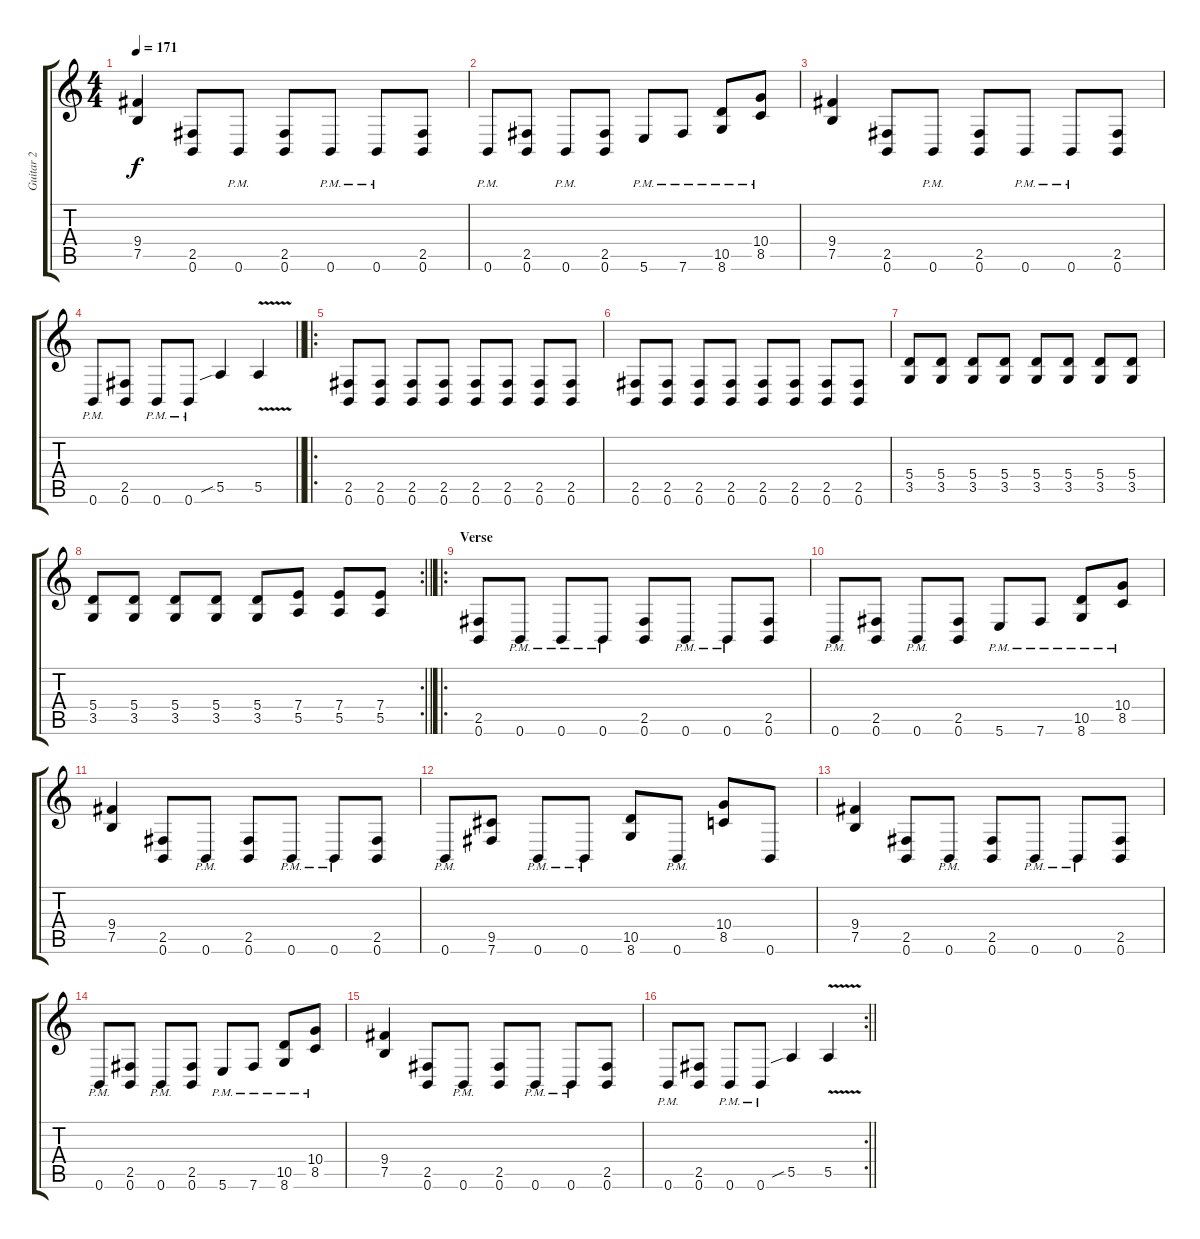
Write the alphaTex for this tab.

\track ("Guitar 2" "Guitar 2") {instrument distortionguitar}
\staff {score tabs}
\tuning (B3 Gb3 D3 A2 E2 B1) {hide}
\ts (4 4)
\tempo 171
\clef g2
\ks c
(9.4 7.5).4{dy f} (2.5 0.6).8 0.6{pm}.8 (2.5 0.6).8 0.6{pm}.8 0.6{pm}.8 (2.5 0.6).8 |
0.6{pm}.8 (2.5 0.6).8 0.6{pm}.8 (2.5 0.6).8 5.6{pm}.8 7.6{pm}.8 (10.5{pm} 8.6{pm}).8 (10.4{pm} 8.5{pm}).8 |
(9.4 7.5).4 (2.5 0.6).8 0.6{pm}.8 (2.5 0.6).8 0.6{pm}.8 0.6{pm}.8 (2.5 0.6).8 |
\barLineRight lightlight
0.6{pm}.8 (2.5 0.6).8 0.6{pm}.8 0.6{pm}.8 5.5{sib}.4 5.5{v}.4 |
\ro
\section ("" "")
(2.5 0.6).8 (2.5 0.6).8 (2.5 0.6).8 (2.5 0.6).8 (2.5 0.6).8 (2.5 0.6).8 (2.5 0.6).8 (2.5 0.6).8 |
(2.5 0.6).8 (2.5 0.6).8 (2.5 0.6).8 (2.5 0.6).8 (2.5 0.6).8 (2.5 0.6).8 (2.5 0.6).8 (2.5 0.6).8 |
(5.4 3.5).8 (5.4 3.5).8 (5.4 3.5).8 (5.4 3.5).8 (5.4 3.5).8 (5.4 3.5).8 (5.4 3.5).8 (5.4 3.5).8 |
\rc 2
\barLineRight lightlight
(5.4 3.5).8 (5.4 3.5).8 (5.4 3.5).8 (5.4 3.5).8 (5.4 3.5).8 (7.4 5.5).8 (7.4 5.5).8 (7.4 5.5).8 |
\ro
\section ("" "Verse")
(2.5 0.6).8 0.6{pm}.8 0.6{pm}.8 0.6{pm}.8 (2.5 0.6).8 0.6{pm}.8 0.6{pm}.8 (2.5 0.6).8 |
0.6{pm}.8 (2.5 0.6).8 0.6{pm}.8 (2.5 0.6).8 5.6{pm}.8 7.6{pm}.8 (10.5{pm} 8.6{pm}).8 (10.4{pm} 8.5{pm}).8 |
(9.4 7.5).4 (2.5 0.6).8 0.6{pm}.8 (2.5 0.6).8 0.6{pm}.8 0.6{pm}.8 (2.5 0.6).8 |
0.6{pm}.8 (9.5 7.6).8 0.6{pm}.8 0.6{pm}.8 (10.5 8.6).8 0.6{pm}.8 (10.4 8.5).8 0.6.8 |
(9.4 7.5).4 (2.5 0.6).8 0.6{pm}.8 (2.5 0.6).8 0.6{pm}.8 0.6{pm}.8 (2.5 0.6).8 |
0.6{pm}.8 (2.5 0.6).8 0.6{pm}.8 (2.5 0.6).8 5.6{pm}.8 7.6{pm}.8 (10.5{pm} 8.6{pm}).8 (10.4{pm} 8.5{pm}).8 |
(9.4 7.5).4 (2.5 0.6).8 0.6{pm}.8 (2.5 0.6).8 0.6{pm}.8 0.6{pm}.8 (2.5 0.6).8 |
\rc 2
\barLineRight lightlight
0.6{pm}.8 (2.5 0.6).8 0.6{pm}.8 0.6{pm}.8 5.5{sib}.4 5.5{v}.4
